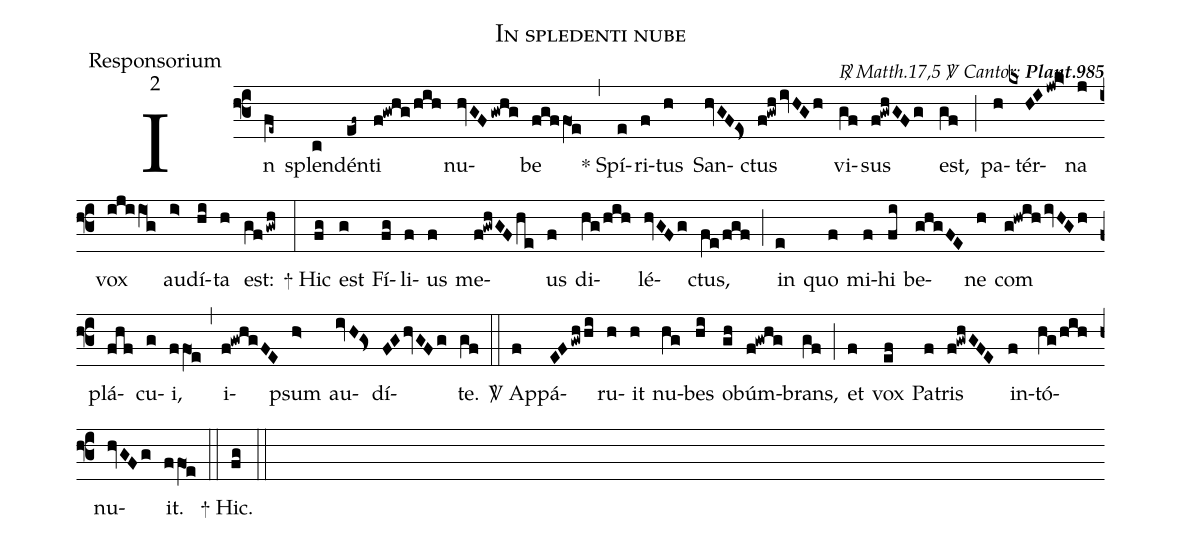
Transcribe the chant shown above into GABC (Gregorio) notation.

name:In spledenti nube;
office-part:Responsorium;
mode:2;
commentary:{\itshape\mdseries \Rbar\ Matth.17,5  \Vbar\  Cantor;\/} {\bfseries Plant.985};
%%
(f3) In(fe~) splen(c)dén(ef~)ti(f!gwhg/hih) nu(hvGFgwhg)be(fgffO1e) (,)
<sp>*</sp> Spí(e)ri(f)tus(h) San(hvGF!Es<)ctus(f!gwh/ivHGh) vi(gf)sus(f!gwhGFg) est,(gf) (;)
pa(h)tér(kxHIjwk>)na(j) vox(ijiiO1g) au(i>)dí(hi)ta(h) est:(gf/gwh) (:)
<sp>+</sp> Hic(fg) est(g) Fí(fg)li(f)us(f) me(f!gwhGFhe)us(f) di(hg/hih)lé(hvGFg)ctus,(fe/fgf) (;)
in(e) quo(f) mi(f)hi(fi) be(ghgFE)ne(h) com(g!hwihivHGh) plá(fhf)cu(g)i,(ffO1e) (,)
i(f!gwhgFE)psum(h>) au(ivH!Gs<)dí(FGhvGFg)te.(gf) (::)
<sp>V/</sp> Ap(f)pá(EFgwhhi)ru(h)it(h) nu(hg)bes(hi) o(gh)búm(f!gwhg)brans,(gf) (;)
et(f) vox(ef) Pa(f)tris(f!gwhGFE) in(f)tó(hg/hih)nu(hvGFg)it.(ffO1e) (::)
<sp>+</sp> Hic.(fg) (::)
